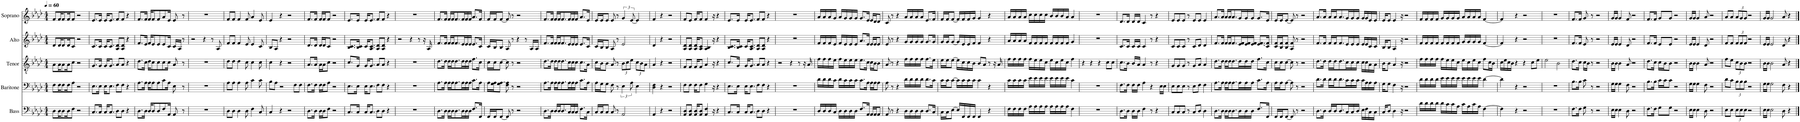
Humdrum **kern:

**kern	**kern	**kern	**kern	**kern
*part5	*part4	*part3	*part2	*part1
*staff5	*staff4	*staff3	*staff2	*staff1
*I"Bass	*I"Baritone	*I"Tenor	*I"Alto	*I"Soprano
*I'B.	*I'Bar.	*I'T.	*I'A.	*I'S.
*clefF4	*clefF4	*clefGv2	*clefG2	*clefG2
*k[b-e-a-d-]	*k[b-e-a-d-]	*k[b-e-a-d-]	*k[b-e-a-d-]	*k[b-e-a-d-]
*M4/4	*M4/4	*M4/4	*M4/4	*M4/4
*MM60	*MM60	*MM60	*MM60	*MM60
=1	=1	=1	=1	=1
8D-\L	8F\L	8A-\L	8d-/L	8f/L
16D-\K	16F\K	16A-\K	16d-/K	16f/K
8D-\	8F\	8A-\	8d-/	8f/
16D-\K	16F\K	16A-\K	16d-/K	16f/K
8F\J	8A-\J	8c\J	8c/J	8f/J
2r	2r	2r	2r	2r
=2	=2	=2	=2	=2
8.C/L	8.E-\L	8.G/L	8.c/L	8.e-/L
16C/Jk	16E-\Jk	16G/Jk	16c/Jk	16e-/Jk
16C/KL	16E-\KL	16G/KL	16c/KL	16e-/KL
8.C/J	8.E-\J	8.G/J	8.c/J	8.e-/J
8D-\L	8F\L	8A-/L	8A-/ 8d-/L	8f/L
8D-\J	8F\J	8A-/J	8A-/ 8d-/J	8f/J
4r	4r	4r	4r	4r
=3	=3	=3	=3	=3
8.D-\L	8.A-\L	8.d-\L	8.f/L	8.f/L
16D-\Jk	16A-\Jk	16c\Jk	16e-/Jk	16f/Jk
16D-/KL	16A-\KL	16d-\KL	16f/KL	16f/KL
8D-/	8A-\	8c\	8e-/	8f/
8D-/	8A-\	8c\	8e-/	8f/
8F/	8c\	8c\	8e-/	8a-/
16AA-/Jk	16A-\Jk	16c\Jk	16c/Jk	16e-/Jk
8AA-/	8E-\	8A-/	16c/LL	8e-/
.	.	.	16A-/JJ	.
8r	8r	8r	8r	8r
=4	=4	=4	=4	=4
1r	1r	1r	2r	1r
.	.	.	4r	.
.	.	.	8r	.
.	.	.	8A-/	.
=5	=5	=5	=5	=5
8D-\L	8A-\L	8d-\L	8f/L	8f/L
8D-\J	8A-\J	8d-\J	8f/J	8f/J
4D-\	4A-\	4d-\	4f/	4f/
8D-\	8A-\	8c\	8e-/	8f/
4F\	4c\	4c\	4e-/	4a-/
8C/	8c\	8c\	8c/	8e-/
=6	=6	=6	=6	=6
4C/	8B-\L	4c\	8B-/L	4e-/
.	8A-\J	.	8A-/J	.
4r	2r	4r	4r	4r
2r	.	2r	2r	2r
.	8F\L	.	.	.
.	8F\J	.	.	.
=7	=7	=7	=7	=7
8.D-\L	8.F\L	8.A-/L	8.d-/L	8.f/L
16D-\Jk	16F\Jk	16A-/Jk	16d-/Jk	16f/Jk
16D-\LL	16F\LL	16A-\LL	16d-/LL	16f/LL
16D-\J	16F\J	16A-\J	16d-/J	16f/J
8F\J	8A-\J	8c\J	8c/J	8f/J
2r	2r	2r	2r	2r
=8	=8	=8	=8	=8
8.C/L	8.E-\L	8.c/L	8.B-/ 8.c/L	8.e-/L
16C/Jk	16E-\Jk	16G/Jk	16B-/ 16c/Jk	16e-/Jk
16C/KL	16E-\KL	16G/KL	16c/KL	16e-/KL
8.C/J	8.E-\J	8.G/J	8.A-/ 8.c/J	8.e-/J
8D-\L	8F\L	8A-/L	8A-/ 8d-/L	8f/L
8D-\J	8F\J	8A-/J	8A-/ 8d-/J	8f/J
4r	4r	4r	4r	4r
=9	=9	=9	=9	=9
1r	1r	1r	2r	1r
.	.	.	4r	.
.	.	.	8r	.
.	.	.	16r	.
.	.	.	16A-/	.
=10	=10	=10	=10	=10
8.D-\L	8.A-\L	8.d-\L	8.f/L	8.f/L
16D-\Jk	16A-\Jk	16d-\Jk	16f/Jk	16f/Jk
16D-\LL	16A-\LL	16d-\LL	16f/LL	16f/LL
16D-\J	16A-\J	16d-\J	16f/J	16f/J
8.D-\	8.A-\	8.d-\	8.f/	8.f/
16D-\L	16A-\L	16d-\L	16e-/L	16f/L
16D-\	16A-\	16d-\	16e-/	16f/
16D-\JJ	16A-\JJ	16d-\JJ	16e-/JJ	16f/JJ
8.F/L	8.c\L	8.f\L	8.e-/L	8.a-/L
16FF/Jk	16A-\Jk	16c\Jk	16c/Jk	16f/Jk
=11	=11	=11	=11	=11
16FF/LL	16A-\LL	16c\LL	16c/LL	16f/LL
16FF/J	16G\ 16A-\J	16c\J	16B-/J	16f/J
[8FF/J	8G\ [8A-\J	[8c\J	8B-/J	[8f/J
8FF/]	8F\ 8A-\]	8c\]	8A-/	8f/]
8r	8r	8r	8r	8r
2r	2r	2r	4r	2r
.	.	.	8r	.
.	.	.	16A-/LL	.
.	.	.	16A-/JJ	.
=12	=12	=12	=12	=12
8.D-\L	8.A-\L	8.d-\L	8.f/L	8.f/L
16D-\Jk	16A-\Jk	16d-\Jk	16f/Jk	16f/Jk
16D-/LL	16A-\LL	16d-\LL	16f/LL	16f/LL
16D-/J	16A-\J	16d-\J	16f/J	16f/J
8.D-/	8.A-\	8.d-\	8.f/	8.f/
16C/L	16A-\L	16c\L	16e-/L	16f/L
16C/	16A-\	16c\	16e-/	16f/
16C/JJ	16A-\JJ	16c\JJ	16e-/JJ	16f/JJ
8.F\L	8.c\L	8.c\L	8.e-/L	8.a-/L
16C\Jk	16A-\Jk	16A-\Jk	16c/Jk	16e-/Jk
=13	=13	=13	=13	=13
16C/LL	16A-\LL	16c\LL	16c/LL	16e-/LL
16C/J	16G\J	16B-\J	16B-/J	16e-/J
8C/J	8G\J	8B-\J	8B-/J	8e-/J
8C/	8F\	8A-/	8A-/	8e-/
8r	8r	8r	8r	8r
*	*	*Xbrackettup	*	*
2AA-/	6E-\	12B-\L	2e-/	6g/
.	.	12c\	.	.
.	12A-\	12e-\J	.	[12e-/
.	4E-\	12c\L	.	4e-/]
.	.	12B-\	.	.
.	.	12A-\J	.	.
=14	=14	=14	=14	=14
4AA-/	4D-\ 4F\	4A-/	4d-/	4f/
4r	4r	4r	4r	4r
2r	2r	2r	2r	2r
=15	=15	=15	=15	=15
8AA-/ 8D-/L	8F\L	8F/L	8A-/ 8d-/L	8f/L
8AA-/ 8D-/J	8F\J	8F/J	8A-/ 8d-/J	8e-/J
16AA-/ 16D-/KL	16F\KL	16F/KL	16A-/ 16d-/KL	16f/KL
8AA-/ 8D-/J	8F\J	8F/J	8A-/ 8c/J	8f/J
4AA-/ 4F/	4G\	4A-/	4A-/ 4B-/	4f/
16r	16r	16r	16r	16r
4r	4r	4r	4r	4r
=16	=16	=16	=16	=16
8.C/L	8.E-\L	8.c/L	8.B-/ 8.c/L	8.e-/L
16C/Jk	16E-\Jk	16G/Jk	16B-/ 16c/Jk	16e-/Jk
16C/KL	16E-\KL	16G/KL	16c/KL	16e-/KL
8.C/J	8.E-\J	8.G/J	8.A-/ 8.c/J	8.e-/J
8D-\L	8F\L	8A-/L	8A-/ 8d-/L	8f/L
8D-\J	8F\J	8A-/J	8A-/ 8d-/J	8f/J
4r	4r	4r	4r	4r
=17	=17	=17	=17	=17
1r	1r	2r	1r	1r
.	.	4r	.	.
.	.	8r	.	.
.	.	16r	.	.
.	.	16A-/	.	.
=18	=18	=18	=18	=18
16D-/LL	16d-\LL	16f\LL	16f/LL	16a-/LL
16D-/	16d-\	16f\	16f/	16a-/
16D-/	16d-\	16f\	16f/	16a-/
16C/JJ	16c\JJ	16e-\JJ	16e-/JJ	16g/JJ
16D-\LL	16d-\LL	16f\LL	16f/LL	16a-/LL
16D-\	16c\	16e-\	16e-/	16g/
16D-\	16c\	16e-\	16e-/	16g/
16D-\JJ	16c\JJ	16e-\JJ	16e-/JJ	16g/JJ
8.F/L	8.c\L	8.e-\L	8.a-/L	8.g/L
16AA-/Jk	16A-\Jk	16c\Jk	16e-/Jk	16e-/Jk
16AA-/LL	16A-\LL	16c\LL	16e-/LL	16e-/LL
16AA-/J	16A-\J	16B-\J	16e-/J	16d-/J
8AA-/J	8A-\J	8B-\J	8e-/J	8d-/J
=19	=19	=19	=19	=19
8AA-/	8A-\	8A-/	8e-/	8c/
8r	8r	8r	8r	8r
4r	4r	4r	4r	4r
16D-\LL	16d-\LL	16f\LL	16g/LL	16a-/LL
16D-\	16d-\	16f\	16g/	16a-/
16D-\	16d-\	16f\	16g/	16a-/
16D-\JJ	16d-\JJ	16f\JJ	16g/JJ	16a-/JJ
8.D-/L	8.d-\L	8.f\L	8.g/L	8.e-/L
16C/Jk	16c\Jk	16e-\Jk	16g/Jk	16f/Jk
=20	=20	=20	=20	=20
16C\LL	16c\LL	16e-\LL	16g/LL	16f/LL
16C\J	16c\J	16e-\J	16g/J	16f/J
[8E-\J	[8c\J	[8e-\J	[8g/J	[8f/J
16E-/LL]	16c\LL]	16e-\LL]	16g/LL]	16f/LL]
16FF/	16c\	16c\	16e-/	16f/
16FF/	16c\	16c\	16e-/	16f/
16FF/JJ	16c\JJ	16B-\JJ	16f/JJ	16g/JJ
4FF/	4c\	8B-/L	4f/	4g/
.	.	8A-/J	.	.
4r	4r	8r	4r	4r
.	.	16r	.	.
.	.	16A-/	.	.
=21	=21	=21	=21	=21
16F\LL	16c\LL	16f\LL	16a-/LL	16a-/LL
16F\	16c\	16f\	16a-/	16a-/
16F\	16c\	16f\	16a-/	16a-/
16F\JJ	16c\JJ	16f\JJ	16a-/JJ	16a-/JJ
16A-\LL	16e-\LL	16f\LL	16f/LL	16cc\LL
16A-\	16e-\	16e-\	16f/	16cc\
16A-\	16e-\	16e-\	16f/	16cc\
16A-\JJ	16e-\JJ	16c\JJ	16f/JJ	16cc\JJ
16A-\LL	16e-\LL	16e-\LL	16f/LL	16b-/LL
16A-\	16e-\	16c\	16f/	16b-/
16A-\	16e-\	16e-\	16f/	16b-/
16A-\JJ	16e-\JJ	16c\JJ	16f/JJ	16a-/JJ
4F\	4c\	4f\	4g/	4a-/
=22	=22	=22	=22	=22
1r	1r	4r	1r	1r
.	.	4r	.	.
.	.	4r	.	.
.	.	8c\L	.	.
.	.	8c\J	.	.
=23	=23	=23	=23	=23
8.D-\L	8.F\L	8.c\L	8.c/L	8.d-/L
16D-\Jk	16F\Jk	16B-\Jk	16c/Jk	16d-/Jk
16D-\LL	16F\LL	16B-/LL	16c/LL	16d-/LL
16D-\JJ	16F\JJ	16A-/JJ	16c/JJ	16d-/JJ
4F\	4A-\	4A-/	4c/	4c/
8r	4r	8r	8r	8r
4r	.	4r	4r	4r
.	16E-\LL	.	.	.
.	16E-\JJ	.	.	.
=24	=24	=24	=24	=24
8C/L	8E-\L	8G/L	8c/L	8e-/L
8C/	8E-\	8G/	8c/	8e-/
8C/J	8E-\J	8G/J	8c/J	8e-/J
8r	8r	8r	8r	8r
8C/L	8E-\L	8G/L	8c/L	8e-/L
8D-/J	8F\J	8A-/J	8d-/J	8e-/J
4D-\	4F\	4A-/	4d-/	4e-/
=25	=25	=25	=25	=25
8.D-\L	8.A-\L	8.d-\L	8.f/L	8.a-/L
16D-\Jk	16A-\Jk	16d-\Jk	16f/Jk	16a-/Jk
16D-\LL	16A-\LL	16d-\LL	16f/LL	16a-/LL
16D-\J	16A-\J	16d-\J	16f/J	16a-/J
8.D-\	8.A-\	8.d-\	8.f/	8.a-/
16D-\L	16A-\L	16d-\L	16e-/ 16f/L	16g/L
16D-\	16A-\	16d-\	16e-/ 16f/	16g/
16D-\JJ	16A-\JJ	16d-\JJ	16e-/ 16f/JJ	16g/JJ
8.F/L	8.c\L	8.f\L	8.e-/ 8.f/L	8.g/L
16FF/Jk	16A-\Jk	16c\Jk	16c/ 16f/Jk	16e-/Jk
=26	=26	=26	=26	=26
16FF/LL	16A-\LL	16c\LL	16c/ 16f/LL	16e-/LL
16FF/J	16A-\J	16c\J	16B-/ 16f/J	16e-/J
[8FF/J	[8A-\J	[8c\J	8B-/ 8f/J	[8e-/J
8FF/]	8A-\]	8c\]	8A-/ 8f/	8e-/]
8r	8r	8r	8r	8r
2r	2r	2r	2r	2r
=27	=27	=27	=27	=27
8.D-\L	8.d-\L	8.d-\L	8.f/L	8.a-/L
16D-\Jk	16d-\Jk	16d-\Jk	16f/Jk	16a-/Jk
16D-/LL	16d-\LL	16d-\LL	16f/LL	16a-/LL
16D-/J	16d-\J	16d-\J	16f/J	16a-/J
8.D-/	8.d-\	8.d-\	8.f/	8.a-/
16C/L	16c\L	16c\L	16e-/L	16g/L
16C/	16c\	16c\	16e-/	16g/
16D-/JJ	16c\JJ	16c\JJ	16e-/JJ	16g/JJ
16E-\LL	16c\LL	16c\LL	16e-/LL	16g/LL
16F\	16A-\	16c\	16e-/	16g/
16C\	16A-\	16A-\	16c/	16e-/
16C\JJ	16A-\JJ	16A-\JJ	16c/JJ	16e-/JJ
=28	=28	=28	=28	=28
16C/KL	16G\KL	16B-\KL	16B-/KL	16e-/KL
8D-/J	8G\J	8B-\J	8B-/J	8e-/J
4D-\	4F\	4A-/	4A-/	4e-/
16r	16r	16r	16r	16r
2r	2r	2r	2r	2r
=29	=29	=29	=29	=29
16d-\LL	16d-\LL	16f\LL	16f/LL	16f/LL
16d-\	16d-\	16f\	16f/	16f/
16d-\	16d-\	16f\	16f/	16f/
16d-\JJ	16d-\JJ	16f\JJ	16f/JJ	16f/JJ
16d-\LL	16e-\LL	16f\LL	16f/LL	16g/LL
16c\	16e-\	16e-\	16f/	16g/
16c\	16e-\	16e-\	16f/	16g/
16A-\JJ	16e-\JJ	16c\JJ	16f/JJ	16g/JJ
16c\LL	16e-\LL	16e-\LL	16g/LL	16a-/LL
16A-\	16e-\	16c\	16g/	16a-/
16c\	16e-\	16e-\	16g/	16a-/
16A-\JJ	16e-\JJ	16c\JJ	16g/JJ	16a-/JJ
[4F\	[4d-\	8f\L	[4f/	[4f/
.	.	16c\L	.	.
.	.	16B-\JJ	.	.
=30	=30	=30	=30	=30
4F\]	4d-\]	16c\LL	4f/]	4f/]
.	.	16e-\	.	.
.	.	16c\	.	.
.	.	16B-\JJ	.	.
4r	4r	4r	4r	4r
2r	2r	4r	2r	2r
.	.	8c\L	.	.
.	.	8e-\J	.	.
=31	=31	=31	=31	=31
1r	1r	2e-\	1r	1r
.	.	2B-\	.	.
=32	=32	=32	=32	=32
8.F\L	8.B-\L	8.d-\L	8.f/L	8.f/L
16F\Jk	16B-\Jk	16c\Jk	16f/Jk	16f/Jk
8G\	8c\	16c\LL	8e-/	8g/
.	.	16B-\JJ	.	.
8r	8r	8r	8r	8r
2r	2r	2r	2r	2r
=33	=33	=33	=33	=33
16E-\LL	16G\LL	16B-\LL	16e-/LL	16g/LL
16E-\JJ	16G\JJ	16B-\JJ	16e-/JJ	16g/JJ
4E-\	4G\	4B-\	4e-/	4g/
8D-\	8F\	8A-/	8d-/	8f/
2r	2r	2r	2r	2r
=34	=34	=34	=34	=34
8.F\L	8.B-\L	8.d-\L	8.f/L	8.f/L
16F\Jk	16B-\Jk	16c\Jk	16f/Jk	16f/Jk
8G\L	16c\LL	16c\LL	8e-/L	8g/L
.	16c\J	16B-\J	.	.
8G\J	8c\J	8B-\J	8e-/J	8g/J
2r	2r	2r	2r	2r
=35	=35	=35	=35	=35
16E-\LL	16G\LL	16B-\LL	16e-/LL	16g/LL
16E-\JJ	16G\JJ	16B-\JJ	16e-/JJ	16g/JJ
4E-\	4G\	4B-\	4e-/	4g/
8D-\	8F\	8A-/	8d-/	8a-/
2r	2r	2r	2r	2r
=36	=36	=36	=36	=36
8E-\L	8d-\L	8f\L	8f/L	8a-/L
8E-\J	8c\J	8e-\J	8f/J	8a-/J
*Xbrackettup	*Xbrackettup	*	*Xbrackettup	*Xbrackettup
12E-\L	12B-\L	12c\L	12f/L	12a-/L
12E-\	12B-\	12B-\	12f/	12g/
12E-\J	12B-\J	12B-\J	12f/J	12g/J
2r	2r	2r	2r	2r
=37	=37	=37	=37	=37
16E-\LL	16G\LL	16B-\LL	16e-/LL	16g/LL
16E-\JJ	16G\JJ	16B-\JJ	16e-/JJ	16g/JJ
2E-\	2G\	2B-\	2e-/	2g/
8D-\	8F\	8A-/	8d-/	8a-/
4r	4r	4r	4r	4r
==	==	==	==	==
*-	*-	*-	*-	*-
